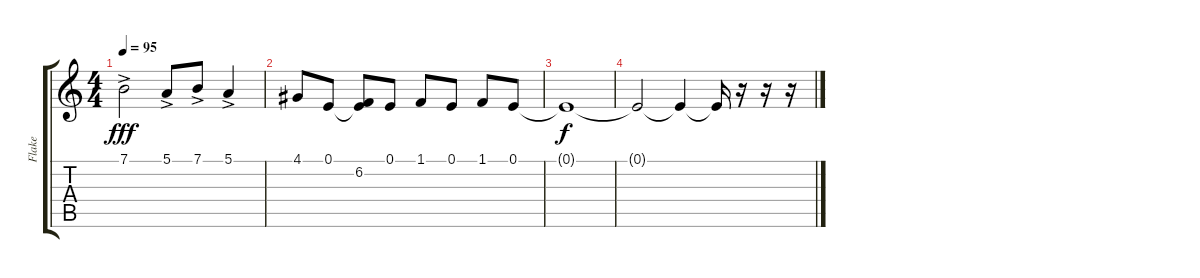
\track ("Flake" "Flake") {instrument synthstrings1}
\staff {score tabs}
\tuning (E4 B3 G3 D3 A2 D2) {hide}
\ts (4 4)
\tempo 95
\clef g2
\ks c
7.1{ac}.2{dy fff} 5.1{ac}.8 7.1{ac}.8 5.1{ac}.4 |
4.1.8 0.1.8 (0.1{t} 6.2).8 0.1.8 1.1.8 0.1.8 1.1.8 0.1.8 |
0.1{t}.1{dy f} |
0.1{t}.2 0.1{t}.4 0.1{t}.16 r.16 r.16 r.16
